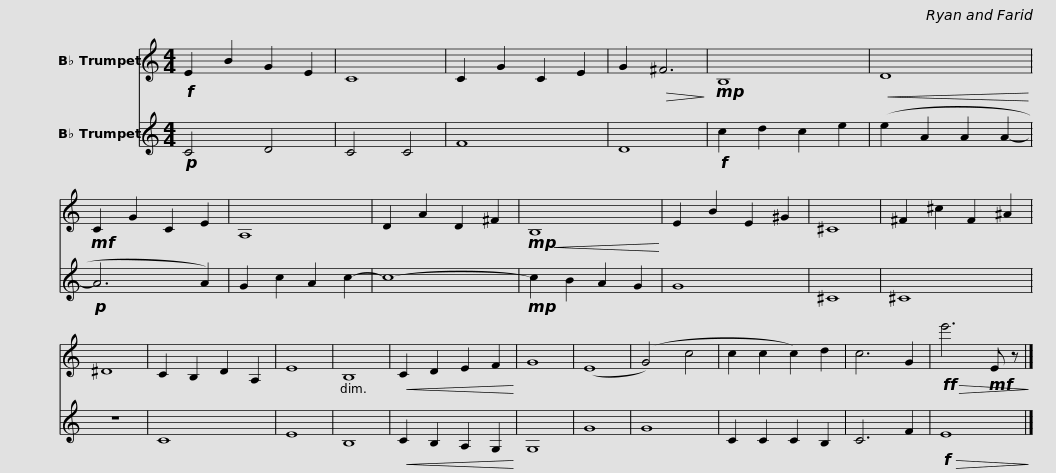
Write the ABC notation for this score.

X:1
%%score 1 2
L:1/8
M:4/4
I:linebreak $
K:none
V:1 treble transpose=-2
V:2 treble transpose=-2
V:1
[K:C]!f! E2 B2 G2 E2 | C8 | C2 G2 C2 E2 | G2!>(! ^F6!>)! |!mp! B,8 | %5
!<(! D8!<)! |!mf! C2 G2 C2 E2 | A,8 | D2 A2 D2 ^F2 |$!mp!!<(! B,8!<)! | %10
 E2 B2 E2 ^G2 | ^C8 | ^F2 ^c2 F2 ^A2 | ^D8 | C2 B,2 D2 A,2 | %15
 E8 | B,8 |!<(! C2 D2 E2 F2!<)! | G8 | (E8 |$ %20
 (G4) c4 | c2 c2 c2) d2 | c6 G2 |!ff!!>(! e'6!mf! E z!>)! |] %24
V:2
[K:C]!p! C4 D4 | C4 C4 | F8 | D8 |!f! c2 d2 c2 e2 | %5
 (e2 A2 A2 A2- |!p! A6 A2) | G2 c2 A2 c2- | c8- |$!mp! c2 B2 A2 G2 | %10
 G8 | ^C8 | ^C8 | z8 | C8 | %15
 E8 | B,8 |!<(! C2 B,2 A,2 G,2!<)! | G,8 | G8 |$ %20
 G8 | C2 C2 C2 B,2 | C6 F2 |!f!!>(! E8!>)! |] %24
